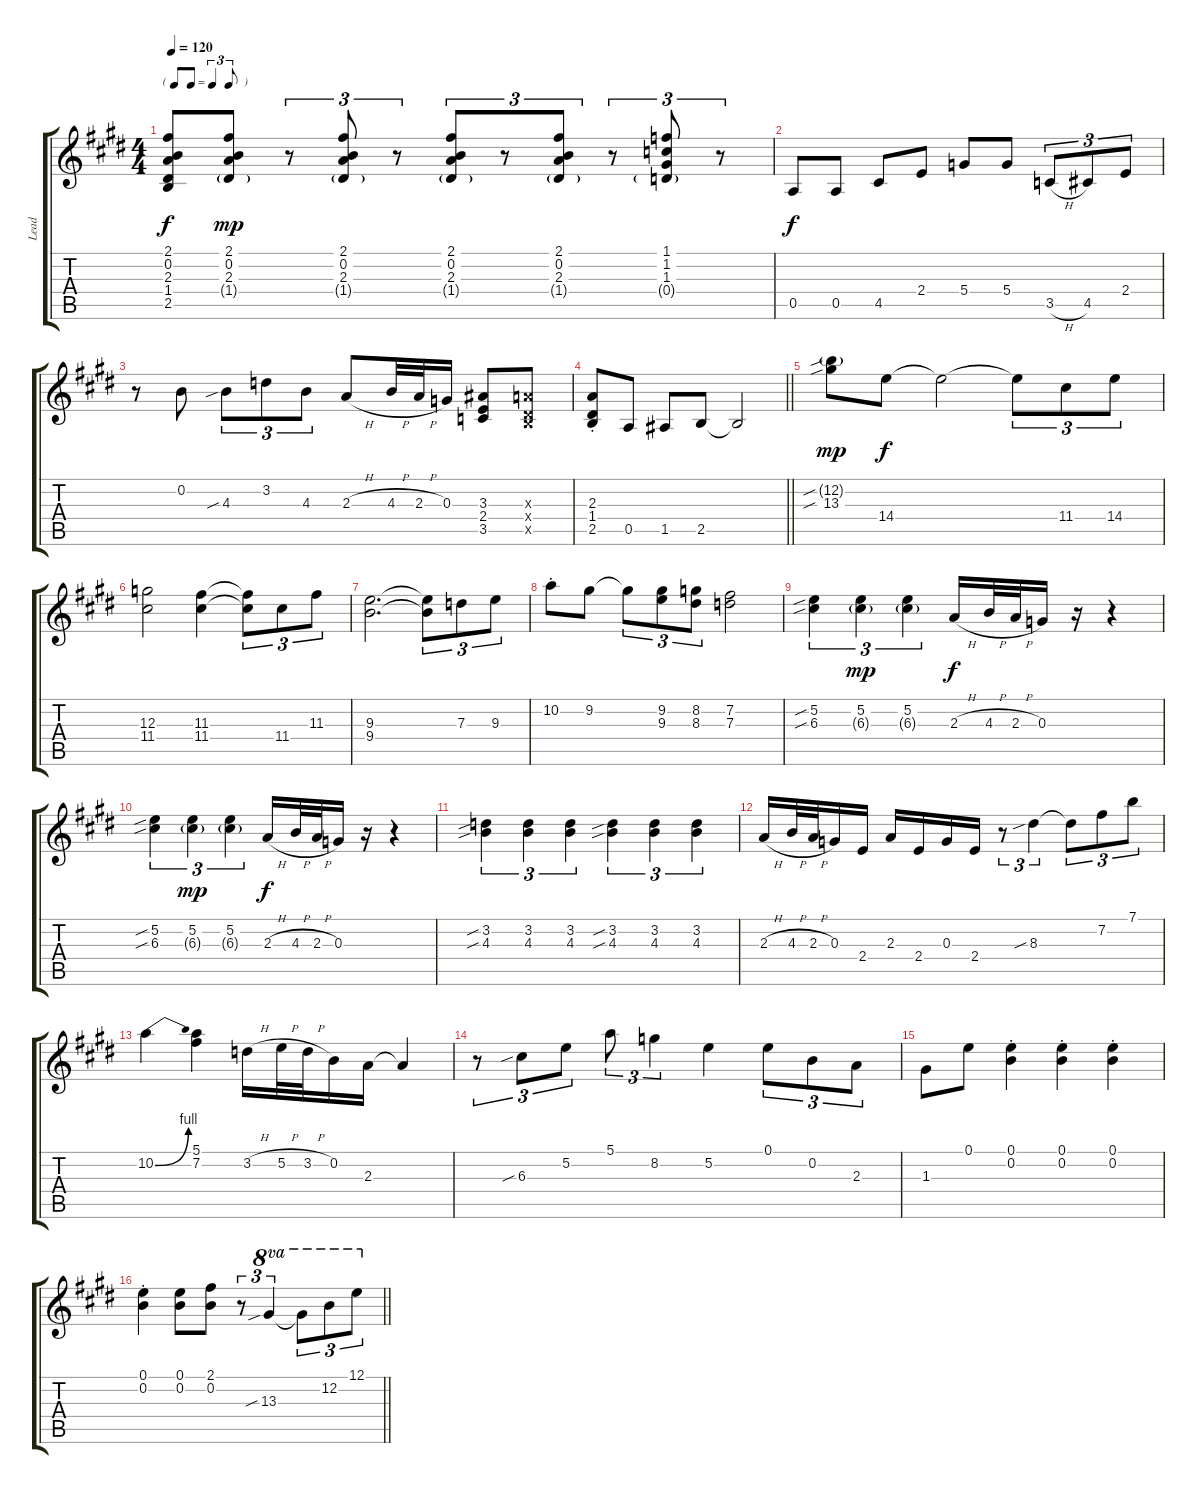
\track ("Lead" "Lead") {instrument electricguitarjazz}
\staff {score tabs}
\tuning (E4 B3 G3 D3 A2 E2) {hide}
\ts (4 4)
\tf triplet8th
\tempo 120
\clef g2
\ks e
(2.1 0.2 2.3 1.4 2.5).8{dy f} (2.1 0.2 2.3 1.4{g}).8{dy mp} r.8{tu (3 2)} (2.1 0.2 2.3 1.4{g}).8{tu (3 2)} r.8{tu (3 2)} (2.1 0.2 2.3 1.4{g}).8{tu (3 2)} r.8{tu (3 2)} (2.1 0.2 2.3 1.4{g}).8{tu (3 2)} r.8{tu (3 2)} (1.1 1.2 1.3 0.4{g}).8{tu (3 2)} r.8{tu (3 2)} |
\ks c#minor
0.5.8{dy f} 0.5.8 4.5.8 2.4.8 5.4.8 5.4.8 3.5{h}.8{tu (3 2)} 4.5.8{tu (3 2)} 2.4.8{tu (3 2)} |
r.8 0.2.8 4.3{sib}.8{tu (3 2)} 3.2.8{tu (3 2)} 4.3.8{tu (3 2)} 2.3{h}.8 4.3{h}.32 2.3{h}.32 0.3.16 (3.3 2.4 3.5).8 (2.3{x} 1.4{x} 2.5{x}).8 |
\barLineRight lightlight
(2.3{st} 1.4{st} 2.5{st}).8 0.5.8 1.5.8 2.5.8 2.5{t}.2 |
\ks e
(12.2{sib g} 13.3{sib}).8{dy mp} 14.4.8{dy f} 14.4{t}.2 14.4{t}.8{tu (3 2)} 11.4.8{tu (3 2)} 14.4.8{tu (3 2)} |
\ks c#minor
(12.3 11.4).2 (11.3 11.4).4 (11.3{t} 11.4{t}).8{tu (3 2)} 11.4.8{tu (3 2)} 11.3.8{tu (3 2)} |
(9.3 9.4).2{d} (9.3{t} 9.4{t}).8{tu (3 2)} 7.3.8{tu (3 2)} 9.3.8{tu (3 2)} |
10.2{st}.8 9.2.8 9.2{t}.8{tu (3 2)} (9.2 9.3).8{tu (3 2)} (8.2 8.3).8{tu (3 2)} (7.2 7.3).2 |
\ks e
(5.2{sib} 6.3{sib}).4{tu (3 2)} (5.2 6.3{g}).4{tu (3 2) dy mp} (5.2 6.3{g}).4{tu (3 2)} 2.3{h}.16{dy f} 4.3{h}.32 2.3{h}.32 0.3.16 r.16 r.4 |
\ks c#minor
(5.2{sib} 6.3{sib}).4{tu (3 2)} (5.2 6.3{g}).4{tu (3 2) dy mp} (5.2 6.3{g}).4{tu (3 2)} 2.3{h}.16{dy f} 4.3{h}.32 2.3{h}.32 0.3.16 r.16 r.4 |
(3.2{sib} 4.3{sib}).4{tu (3 2)} (3.2 4.3).4{tu (3 2)} (3.2 4.3).4{tu (3 2)} (3.2{sib} 4.3{sib}).4{tu (3 2)} (3.2 4.3).4{tu (3 2)} (3.2 4.3).4{tu (3 2)} |
2.3{h}.16 4.3{h}.32 2.3{h}.32 0.3.16 2.4.16 2.3.16 2.4.16 0.3.16 2.4.16 r.8{tu (3 2)} 8.3{sib}.4{tu (3 2)} 8.3{t}.8{tu (3 2)} 7.2.8{tu (3 2)} 7.1.8{tu (3 2)} |
\ks e
10.2{be (bend 0 0 60 4)}.4 (5.1 7.2).4 3.2{h}.16 5.2{h}.32 3.2{h}.32 0.2.16 2.3.16 2.3{t}.4 |
\ks c#minor
r.8{tu (3 2)} 6.3{sib}.8{tu (3 2)} 5.2.8{tu (3 2)} 5.1.8{tu (3 2)} 8.2.4{tu (3 2)} 5.2.4 0.1.8{tu (3 2)} 0.2.8{tu (3 2)} 2.3.8{tu (3 2)} |
1.3.8 0.1.8 (0.1{st} 0.2{st}).4 (0.1{st} 0.2{st}).4 (0.1{st} 0.2{st}).4 |
\barLineRight lightlight
(0.1{st} 0.2{st}).4 (0.1 0.2).8 (2.1 0.2).8 r.8{tu (3 2)} 13.3{sib}.4{tu (3 2) ot 8va} 13.3{t}.8{tu (3 2) ot 8va} 12.2.8{tu (3 2) ot 8va} 12.1.8{tu (3 2) ot 8va}
